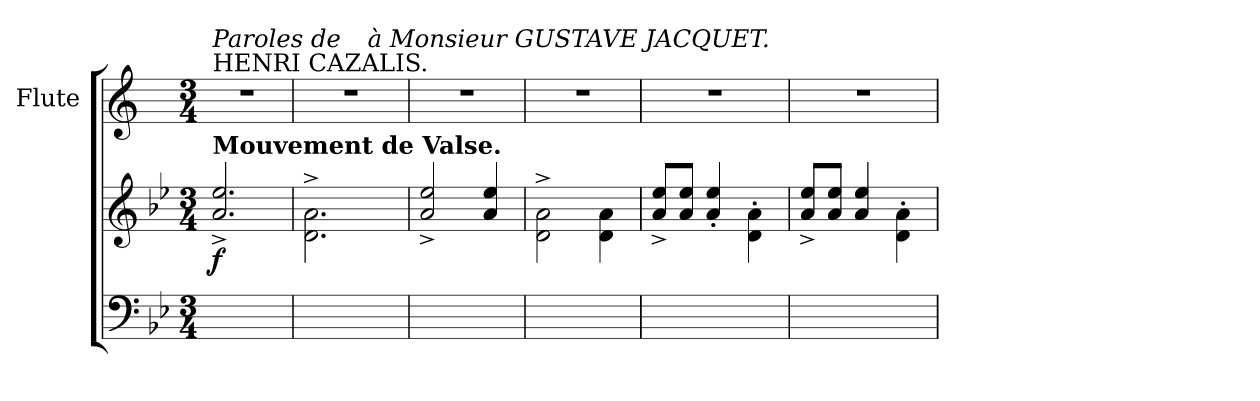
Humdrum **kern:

**kern	**kern	**dynam	**kern
*part3	*part2	*part2	*part1
*staff3	*staff2	*staff2	*staff1
*	*	*	*I"Flute
*	*	*	*I'Flu
*clefF4	*clefG2	*	*clefG2
*k[b-e-]	*k[b-e-]	*	*k[]
*B-:	*B-:	*	*C:
*M3/4	*M3/4	*	*M3/4
=1	=1	=1	=1
!	!	!	!LO:TX:a:t=HENRI CAZALIS.
!	!	!	!LO:TX:a:i:t=Paroles de
!	!LO:TX:a:B:t=Mouvement de Valse.	!	!
!	!	!LO:DY:b	!
2.ryy	2.a/^> 2.ee-/^>	f	2.r
=2	=2	=2	=2
*	*	*	*^
2.ryy	2.d\^< 2.a\^<	.	2.r	2ryy
!	!	!	!	!LO:TX:a:i:t=à Monsieur GUSTAVE  JACQUET.
.	.	.	.	4ryy
*	*	*	*v	*v
=3	=3	=3	=3
2.ryy	2a/^> 2ee-/^>	.	2.r
.	4a/ 4ee-/	.	.
=4	=4	=4	=4
2.ryy	2d\^< 2a\^<	.	2.r
.	4d\ 4a\	.	.
=5	=5	=5	=5
2.ryy	8a/^> 8ee-/^>L	.	2.r
.	8a/ 8ee-/J	.	.
.	4a/'> 4ee-/'>	.	.
.	4d\'> 4a\'>	.	.
=6	=6	=6	=6
2.ryy	8a/^> 8ee-/^>L	.	2.r
.	8a/ 8ee-/J	.	.
.	4a/ 4ee-/	.	.
.	4d\'> 4a\'>	.	.
=	=	=	=
*-	*-	*-	*-
